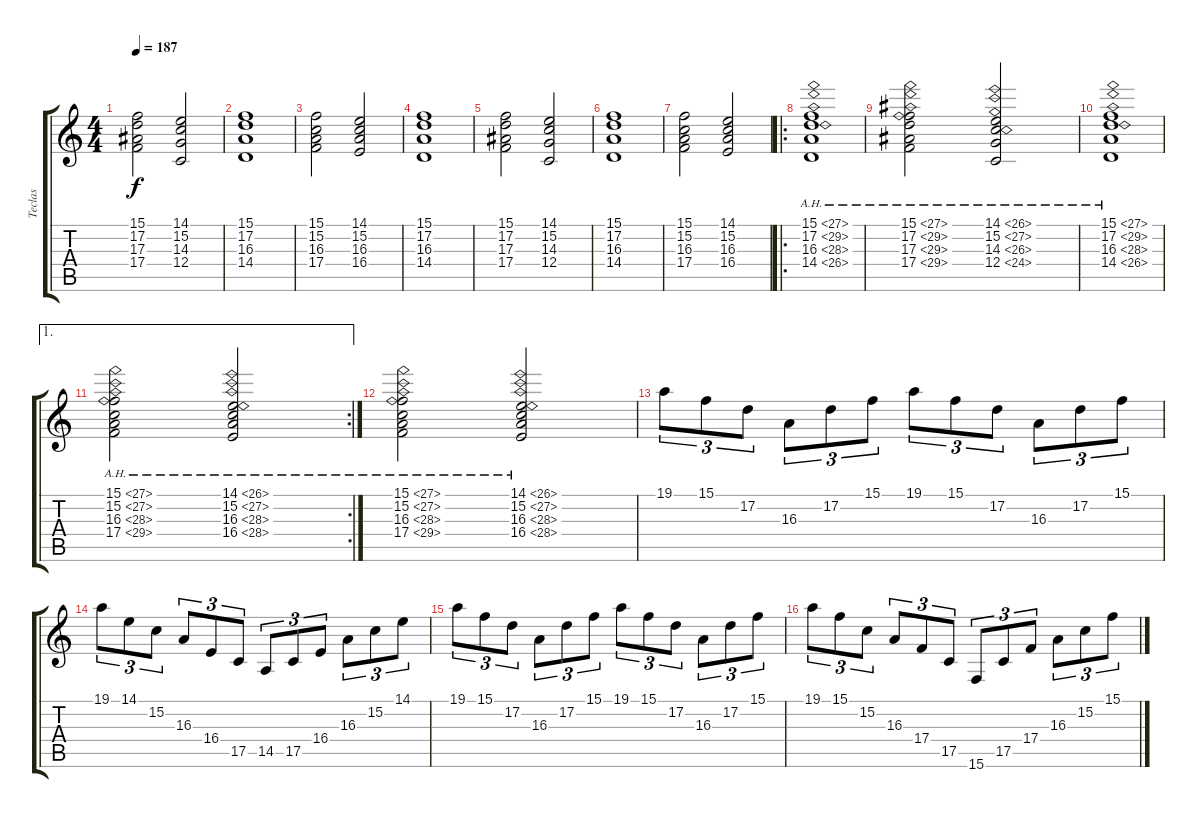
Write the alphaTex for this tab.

\track ("Teclas" "Teclas") {instrument stringensemble1}
\staff {score tabs}
\tuning (D4 A3 F3 C3 G2 D2) {hide}
\ts (4 4)
\tempo 187
\clef g2
\ks c
(15.1 17.2 17.3 17.4).2{dy f} (14.1 15.2 14.3 12.4).2 |
(15.1 17.2 16.3 14.4).1 |
(15.1 15.2 16.3 17.4).2 (14.1 15.2 16.3 16.4).2 |
(15.1 17.2 16.3 14.4).1{volume 8 instrument choiraahs} |
(15.1 17.2 17.3 17.4).2 (14.1 15.2 14.3 12.4).2 |
(15.1 17.2 16.3 14.4).1 |
(15.1 15.2 16.3 17.4).2 (14.1 15.2 16.3 16.4).2 |
\ro
(15.1{ah 12} 17.2{ah 12} 16.3{ah 12} 14.4{ah 12}).1{volume 8 instrument choiraahs} |
(15.1{ah 12} 17.2{ah 12} 17.3{ah 12} 17.4{ah 12}).2 (14.1{ah 12} 15.2{ah 12} 14.3{ah 12} 12.4{ah 12}).2 |
(15.1{ah 12} 17.2{ah 12} 16.3{ah 12} 14.4{ah 12}).1 |
\ae 1
\rc 2
(15.1{ah 12} 15.2{ah 12} 16.3{ah 12} 17.4{ah 12}).2 (14.1{ah 12} 15.2{ah 12} 16.3{ah 12} 16.4{ah 12}).2 |
(15.1{ah 12} 15.2{ah 12} 16.3{ah 12} 17.4{ah 12}).2 (14.1{ah 12} 15.2{ah 12} 16.3{ah 12} 16.4{ah 12}).2 |
\section ("" "")
19.1.8{tu (3 2) volume 13 instrument lead1square} 15.1.8{tu (3 2)} 17.2.8{tu (3 2)} 16.3.8{tu (3 2)} 17.2.8{tu (3 2)} 15.1.8{tu (3 2)} 19.1.8{tu (3 2)} 15.1.8{tu (3 2)} 17.2.8{tu (3 2)} 16.3.8{tu (3 2)} 17.2.8{tu (3 2)} 15.1.8{tu (3 2)} |
19.1.8{tu (3 2)} 14.1.8{tu (3 2)} 15.2.8{tu (3 2)} 16.3.8{tu (3 2)} 16.4.8{tu (3 2)} 17.5.8{tu (3 2)} 14.5.8{tu (3 2)} 17.5.8{tu (3 2)} 16.4.8{tu (3 2)} 16.3.8{tu (3 2)} 15.2.8{tu (3 2)} 14.1.8{tu (3 2)} |
19.1.8{tu (3 2) volume 13 instrument lead1square} 15.1.8{tu (3 2)} 17.2.8{tu (3 2)} 16.3.8{tu (3 2)} 17.2.8{tu (3 2)} 15.1.8{tu (3 2)} 19.1.8{tu (3 2)} 15.1.8{tu (3 2)} 17.2.8{tu (3 2)} 16.3.8{tu (3 2)} 17.2.8{tu (3 2)} 15.1.8{tu (3 2)} |
19.1.8{tu (3 2)} 15.1.8{tu (3 2)} 15.2.8{tu (3 2)} 16.3.8{tu (3 2)} 17.4.8{tu (3 2)} 17.5.8{tu (3 2)} 15.6.8{tu (3 2)} 17.5.8{tu (3 2)} 17.4.8{tu (3 2)} 16.3.8{tu (3 2)} 15.2.8{tu (3 2)} 15.1.8{tu (3 2)}
